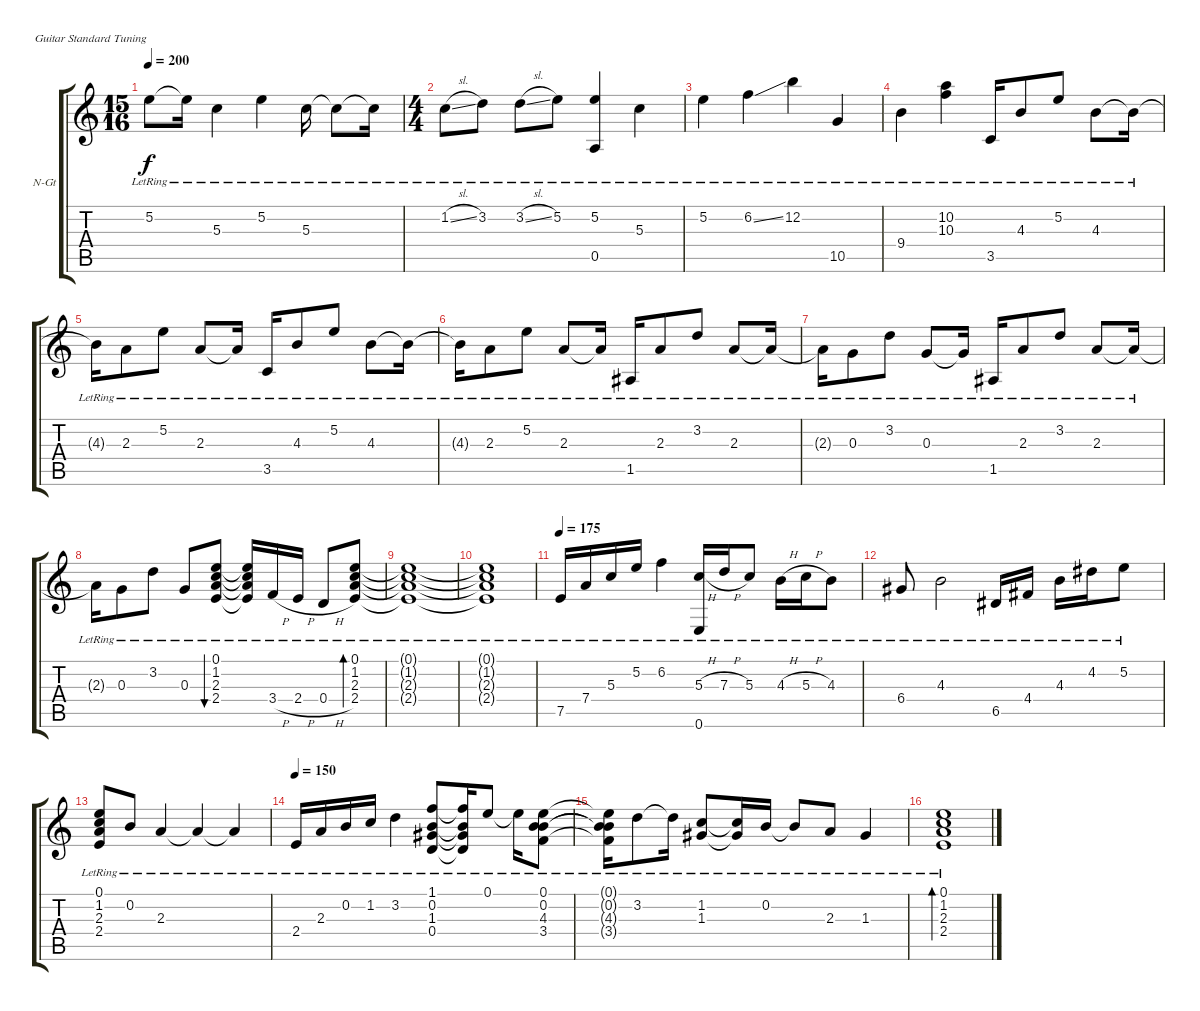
\bracketExtendMode groupsimilarinstruments
\firstSystemTrackNameOrientation horizontal
\otherSystemsTrackNameOrientation horizontal
\track ("Pista 1" "N-Gt") {instrument acousticguitarnylon}
\staff {score tabs}
\tuning (E4 B3 G3 D3 A2 E2)
\ts (15 16)
\beaming (8 2 2 2 2)
\tempo 200
\clef g2
\ks c
5.2{lr t}.8{dy f} 5.2{lr t}.16 5.3{lr}.4 5.2{lr}.4 5.3{lr}.16 5.3{lr t}.8 5.3{lr t}.16 |
\ts (4 4)
\beaming (8 2 2 2 2)
1.2{sl lr}.8 3.2{lr}.8 3.2{sl lr}.8 5.2{lr}.8 (5.2{lr} 0.5{lr}).4 5.3{lr}.4 |
5.2{lr}.4 6.2{ss lr}.4 12.2{lr}.4 10.5{lr}.4 |
9.4{lr}.4 (10.2{lr} 10.3{lr}).4 3.5{lr}.16 4.3{lr}.8 5.2{lr}.8 4.3{lr}.8 4.3{lr t}.16 |
4.3{lr t}.16 2.3{lr}.8 5.2{lr}.8 2.3{lr}.8 2.3{lr t}.16 3.5{lr}.16 4.3{lr}.8 5.2{lr}.8 4.3{lr}.8 4.3{lr t}.16 |
4.3{lr t}.16 2.3{lr}.8 5.2{lr}.8 2.3{lr}.8 2.3{lr t}.16 1.5{lr}.16 2.3{lr}.8 3.2{lr}.8 2.3{lr}.8 2.3{lr t}.16 |
2.3{lr t}.16 0.3{lr}.8 3.2{lr}.8 0.3{lr}.8 0.3{lr t}.16 1.5{lr}.16 2.3{lr}.8 3.2{lr}.8 2.3{lr}.8 2.3{lr t}.16 |
2.3{lr t}.16 0.3{lr}.8 3.2{lr}.8 0.3{lr}.8 (0.1{lr} 1.2{lr} 2.3{lr} 2.4{lr}).8{bu 240} (0.1{lr t} 1.2{lr t} 2.3{lr t} 2.4{lr t}).16 3.4{h lr}.16 2.4{h lr}.16 0.4{h lr}.8 (0.1{lr} 1.2{lr} 2.3{lr} 2.4{lr}).8{bd 240} |
(0.1{lr t} 1.2{lr t} 2.3{lr t} 2.4{lr t}).1 |
(0.1{lr t} 1.2{lr t} 2.3{lr t} 2.4{lr t}).1 |
\tempo 175
7.5{lr}.16 7.4{lr}.16 5.3{lr}.16 5.2{lr}.16 6.2{lr}.4 (5.3{h lr} 0.6{lr}).16 7.3{h lr}.16 5.3{lr}.8 4.3{h lr}.16 5.3{h lr}.16 4.3{lr}.8 |
6.4{lr}.8 4.3{lr}.2 6.5{lr}.16 4.4{lr}.16 4.3{lr}.16 4.2{lr}.16 5.2{lr}.8 |
(0.1{lr} 1.2{lr} 2.3{lr} 2.4{lr}).8 0.2{lr}.8 2.3{lr}.4 2.3{lr t}.4 2.3{lr t}.4 |
\tempo 150
2.4{lr}.16 2.3{lr}.16 0.2{lr}.16 1.2{lr}.16 3.2{lr}.4 (1.1{lr} 0.2{lr} 1.3{lr} 0.4{lr}).8 (1.1{lr t} 0.2{lr t} 1.3{lr t} 0.4{lr t}).16 0.1{lr}.8 0.1{lr t}.16 (0.1{lr} 0.2{lr} 4.3{lr} 3.4{lr}).8 |
(0.1{lr t} 0.2{lr t} 4.3{lr t} 3.4{lr t}).16 3.2{lr}.8 3.2{lr t}.16 (1.2{lr} 1.3{lr}).8 (1.2{lr t} 1.3{lr t}).16 0.2{lr}.16 0.2{lr t}.8 2.3{lr}.8 1.3{lr}.4 |
(0.1{lr} 1.2{lr} 2.3{lr} 2.4{lr}).1{bd 480}
